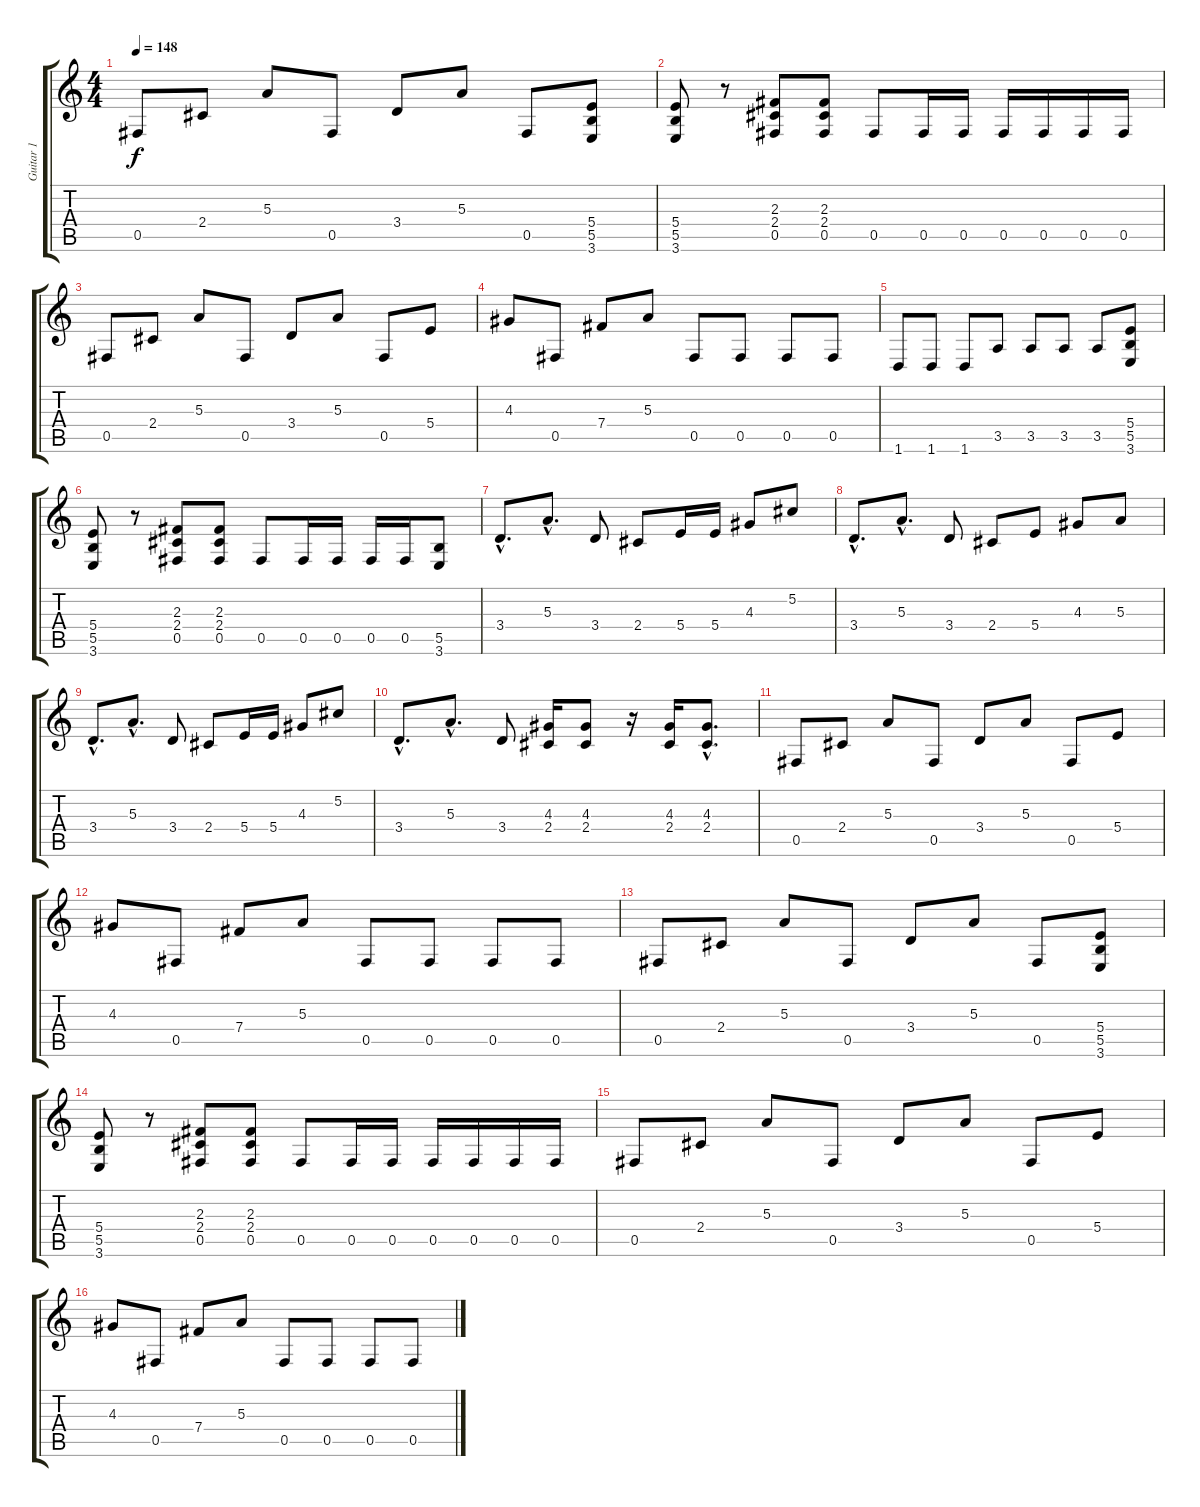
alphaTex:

\track ("Guitar 1" "Guitar 1") {instrument distortionguitar}
\staff {score tabs}
\tuning (Db4 Ab3 E3 B2 Gb2 Db2) {hide}
\ts (4 4)
\tempo 148
\clef g2
\ks c
0.5.8{dy f} 2.4.8 5.3.8 0.5.8 3.4.8 5.3.8 0.5.8 (5.4 5.5 3.6).8 |
(5.4 5.5 3.6).8 r.8 (2.3 2.4 0.5).8 (2.3 2.4 0.5).8 0.5.8 0.5.16 0.5.16 0.5.16 0.5.16 0.5.16 0.5.16 |
0.5.8 2.4.8 5.3.8 0.5.8 3.4.8 5.3.8 0.5.8 5.4.8 |
4.3.8 0.5.8 7.4.8 5.3.8 0.5.8 0.5.8 0.5.8 0.5.8 |
1.6.8 1.6.8 1.6.8 3.5.8 3.5.8 3.5.8 3.5.8 (5.4 5.5 3.6).8 |
(5.4 5.5 3.6).8 r.8 (2.3 2.4 0.5).8 (2.3 2.4 0.5).8 0.5.8 0.5.16 0.5.16 0.5.16 0.5.16 (5.5 3.6).8 |
3.4{hac}.8{d} 5.3{hac}.8{d} 3.4.8 2.4.8 5.4.16 5.4.16 4.3.8 5.2.8 |
3.4{hac}.8{d} 5.3{hac}.8{d} 3.4.8 2.4.8 5.4.8 4.3.8 5.3.8 |
3.4{hac}.8{d} 5.3{hac}.8{d} 3.4.8 2.4.8 5.4.16 5.4.16 4.3.8 5.2.8 |
3.4{hac}.8{d} 5.3{hac}.8{d} 3.4.8 (4.3 2.4).16 (4.3 2.4).8 r.16 (4.3 2.4).16 (4.3{hac} 2.4{hac}).8{d} |
0.5.8 2.4.8 5.3.8 0.5.8 3.4.8 5.3.8 0.5.8 5.4.8 |
4.3.8 0.5.8 7.4.8 5.3.8 0.5.8 0.5.8 0.5.8 0.5.8 |
0.5.8 2.4.8 5.3.8 0.5.8 3.4.8 5.3.8 0.5.8 (5.4 5.5 3.6).8 |
(5.4 5.5 3.6).8 r.8 (2.3 2.4 0.5).8 (2.3 2.4 0.5).8 0.5.8 0.5.16 0.5.16 0.5.16 0.5.16 0.5.16 0.5.16 |
0.5.8 2.4.8 5.3.8 0.5.8 3.4.8 5.3.8 0.5.8 5.4.8 |
4.3.8 0.5.8 7.4.8 5.3.8 0.5.8 0.5.8 0.5.8 0.5.8
